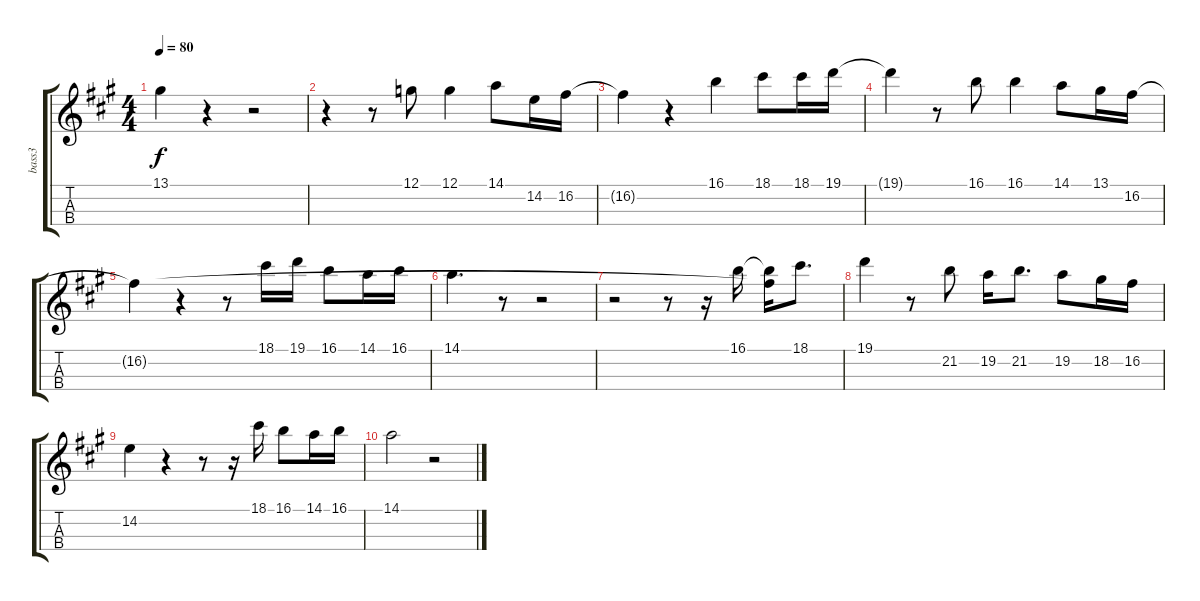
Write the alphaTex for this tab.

\track ("bass3" "bass3") {instrument electricbassfinger}
\staff {score tabs}
\tuning (G3 D3 A2 E2) {hide}
\ts (4 4)
\tempo 80
\clef g2
\ks a
13.1{t}.4{dy f} r.4 r.2 |
r.4 r.8 12.1.8 12.1.4 14.1.8 14.2.16 16.2.16 |
16.2{t}.4 r.4 16.1.4 18.1.8 18.1.16 19.1.16 |
19.1{t}.4 r.8 16.1.8 16.1.4 14.1.8 13.1.16 16.2.16 |
16.2{t}.4 r.4 r.8 18.1.16 19.1.16 16.1.8 14.1.16 16.1.16 |
14.1.4{d} r.8 r.2 |
r.2 r.8 r.16 16.1.16 (16.1{t} 16.2{t}).16 18.1.8{d} |
19.1.4 r.8 21.2.8 19.2.16 21.2.8{d} 19.2.8 18.2.16 16.2.16 |
14.2.4 r.4 r.8 r.16 18.1.16 16.1.8 14.1.16 16.1.16 |
14.1.2 r.2
